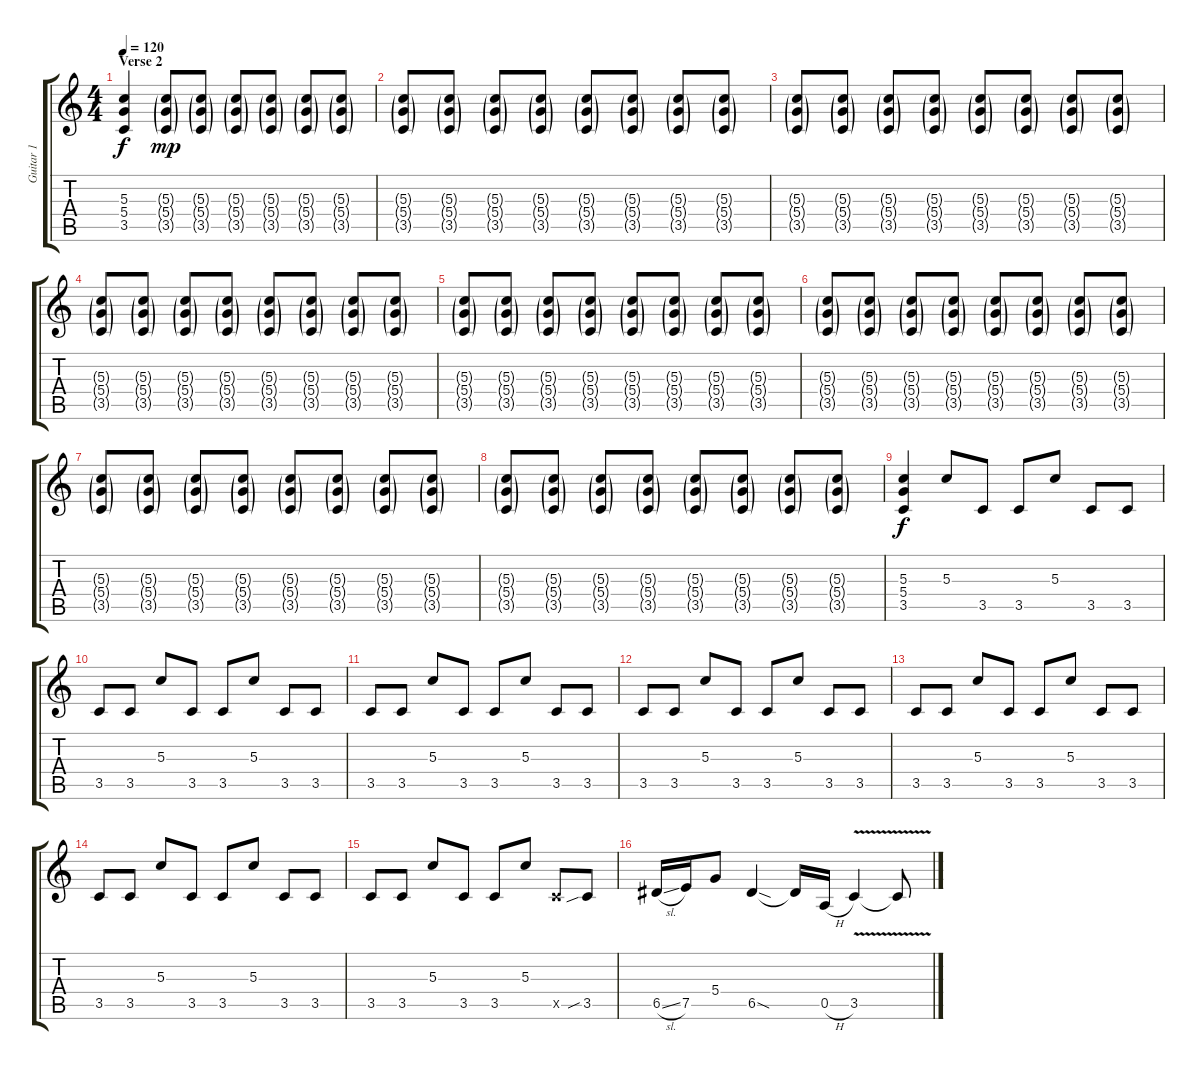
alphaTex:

\track ("Guitar 1" "Guitar 1") {instrument overdrivenguitar}
\staff {score tabs}
\tuning (E4 B3 G3 D3 A2 E2) {hide}
\ts (4 4)
\section ("" "Verse 2")
\tempo 120
\clef g2
\ks c
(5.3 5.4 3.5).4{dy f} (5.3{g} 5.4{g} 3.5{g}).8{dy mp} (5.3{g} 5.4{g} 3.5{g}).8 (5.3{g} 5.4{g} 3.5{g}).8 (5.3{g} 5.4{g} 3.5{g}).8 (5.3{g} 5.4{g} 3.5{g}).8 (5.3{g} 5.4{g} 3.5{g}).8 |
(5.3{g} 5.4{g} 3.5{g}).8 (5.3{g} 5.4{g} 3.5{g}).8 (5.3{g} 5.4{g} 3.5{g}).8 (5.3{g} 5.4{g} 3.5{g}).8 (5.3{g} 5.4{g} 3.5{g}).8 (5.3{g} 5.4{g} 3.5{g}).8 (5.3{g} 5.4{g} 3.5{g}).8 (5.3{g} 5.4{g} 3.5{g}).8 |
(5.3{g} 5.4{g} 3.5{g}).8 (5.3{g} 5.4{g} 3.5{g}).8 (5.3{g} 5.4{g} 3.5{g}).8 (5.3{g} 5.4{g} 3.5{g}).8 (5.3{g} 5.4{g} 3.5{g}).8 (5.3{g} 5.4{g} 3.5{g}).8 (5.3{g} 5.4{g} 3.5{g}).8 (5.3{g} 5.4{g} 3.5{g}).8 |
(5.3{g} 5.4{g} 3.5{g}).8 (5.3{g} 5.4{g} 3.5{g}).8 (5.3{g} 5.4{g} 3.5{g}).8 (5.3{g} 5.4{g} 3.5{g}).8 (5.3{g} 5.4{g} 3.5{g}).8 (5.3{g} 5.4{g} 3.5{g}).8 (5.3{g} 5.4{g} 3.5{g}).8 (5.3{g} 5.4{g} 3.5{g}).8 |
(5.3{g} 5.4{g} 3.5{g}).8 (5.3{g} 5.4{g} 3.5{g}).8 (5.3{g} 5.4{g} 3.5{g}).8 (5.3{g} 5.4{g} 3.5{g}).8 (5.3{g} 5.4{g} 3.5{g}).8 (5.3{g} 5.4{g} 3.5{g}).8 (5.3{g} 5.4{g} 3.5{g}).8 (5.3{g} 5.4{g} 3.5{g}).8 |
(5.3{g} 5.4{g} 3.5{g}).8 (5.3{g} 5.4{g} 3.5{g}).8 (5.3{g} 5.4{g} 3.5{g}).8 (5.3{g} 5.4{g} 3.5{g}).8 (5.3{g} 5.4{g} 3.5{g}).8 (5.3{g} 5.4{g} 3.5{g}).8 (5.3{g} 5.4{g} 3.5{g}).8 (5.3{g} 5.4{g} 3.5{g}).8 |
(5.3{g} 5.4{g} 3.5{g}).8 (5.3{g} 5.4{g} 3.5{g}).8 (5.3{g} 5.4{g} 3.5{g}).8 (5.3{g} 5.4{g} 3.5{g}).8 (5.3{g} 5.4{g} 3.5{g}).8 (5.3{g} 5.4{g} 3.5{g}).8 (5.3{g} 5.4{g} 3.5{g}).8 (5.3{g} 5.4{g} 3.5{g}).8 |
(5.3{g} 5.4{g} 3.5{g}).8 (5.3{g} 5.4{g} 3.5{g}).8 (5.3{g} 5.4{g} 3.5{g}).8 (5.3{g} 5.4{g} 3.5{g}).8 (5.3{g} 5.4{g} 3.5{g}).8 (5.3{g} 5.4{g} 3.5{g}).8 (5.3{g} 5.4{g} 3.5{g}).8 (5.3{g} 5.4{g} 3.5{g}).8 |
(5.3 5.4 3.5).4{dy f} 5.3.8 3.5.8 3.5.8 5.3.8 3.5.8 3.5.8 |
3.5.8 3.5.8 5.3.8 3.5.8 3.5.8 5.3.8 3.5.8 3.5.8 |
3.5.8 3.5.8 5.3.8 3.5.8 3.5.8 5.3.8 3.5.8 3.5.8 |
3.5.8 3.5.8 5.3.8 3.5.8 3.5.8 5.3.8 3.5.8 3.5.8 |
3.5.8 3.5.8 5.3.8 3.5.8 3.5.8 5.3.8 3.5.8 3.5.8 |
3.5.8 3.5.8 5.3.8 3.5.8 3.5.8 5.3.8 3.5.8 3.5.8 |
3.5.8 3.5.8 5.3.8 3.5.8 3.5.8 5.3.8 3.5{x}.8{volume 16} 3.5{sib}.8 |
6.5{sl}.16 7.5.16 5.4.8 6.5{sod}.4 6.5{t}.16 0.5{h}.16 3.5{v}.4 3.5{t}.8
